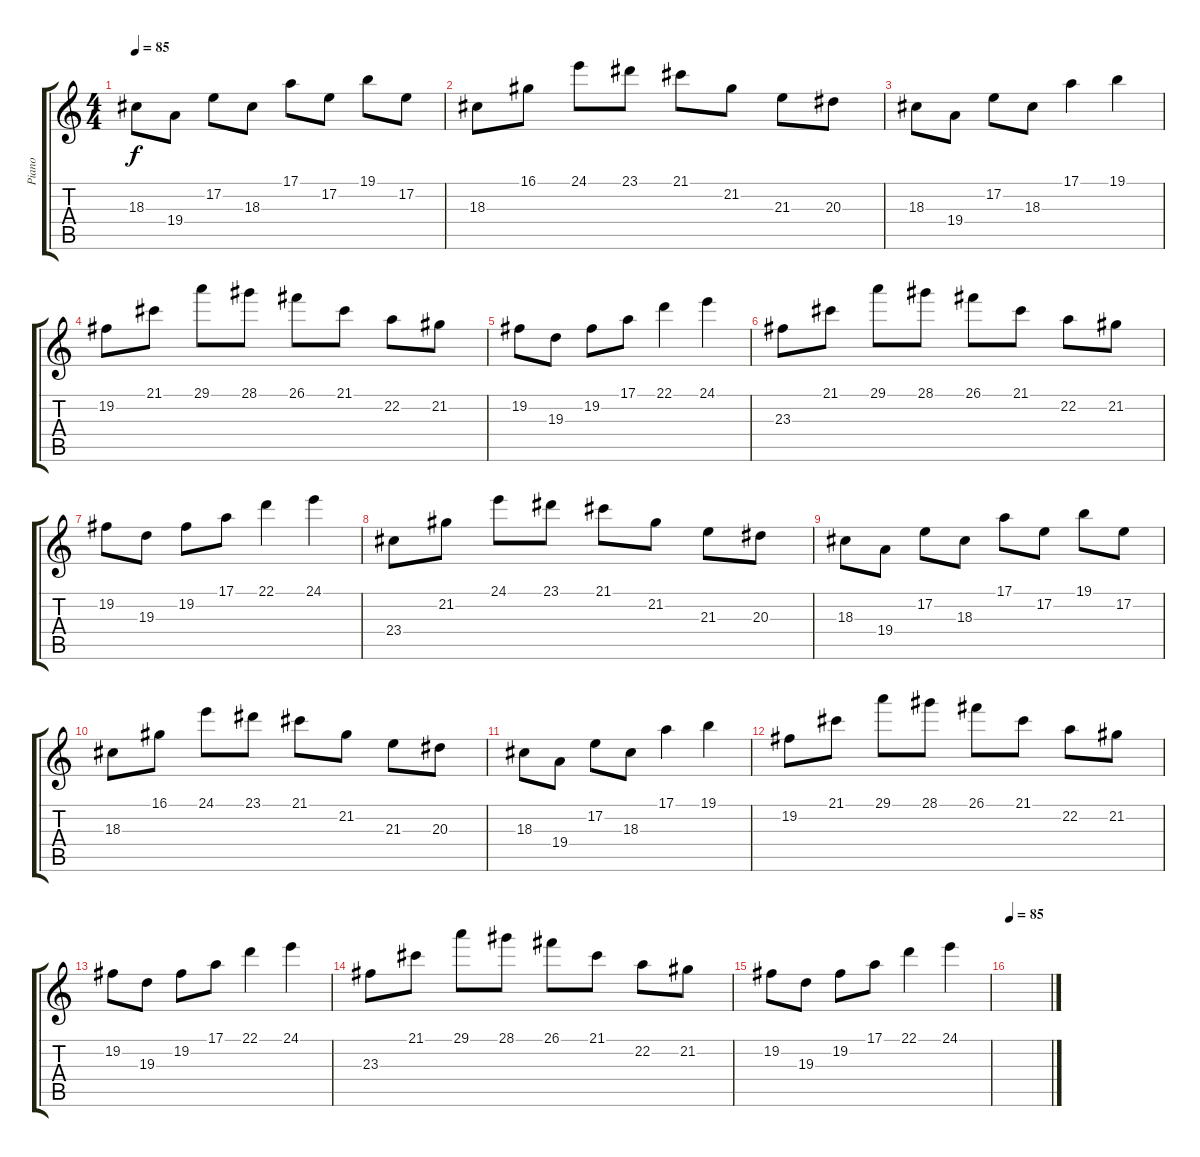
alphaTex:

\track ("Piano" "Piano") {instrument acousticgrandpiano}
\staff {score tabs}
\tuning (E4 B3 G3 D3 A2 E2) {hide}
\ts (4 4)
\tempo 85
\clef g2
\ks c
18.3.8{dy f} 19.4.8 17.2.8 18.3.8 17.1.8 17.2.8 19.1.8 17.2.8 |
18.3.8 16.1.8 24.1.8 23.1.8 21.1.8 21.2.8 21.3.8 20.3.8 |
18.3.8 19.4.8 17.2.8 18.3.8 17.1.4 19.1.4 |
19.2.8 21.1.8 29.1.8 28.1.8 26.1.8 21.1.8 22.2.8 21.2.8 |
19.2.8 19.3.8 19.2.8 17.1.8 22.1.4 24.1.4 |
23.3.8 21.1.8 29.1.8 28.1.8 26.1.8 21.1.8 22.2.8 21.2.8 |
19.2.8 19.3.8 19.2.8 17.1.8 22.1.4 24.1.4 |
23.4.8 21.2.8 24.1.8 23.1.8 21.1.8 21.2.8 21.3.8 20.3.8 |
18.3.8 19.4.8 17.2.8 18.3.8 17.1.8 17.2.8 19.1.8 17.2.8 |
18.3.8 16.1.8 24.1.8 23.1.8 21.1.8 21.2.8 21.3.8 20.3.8 |
18.3.8 19.4.8 17.2.8 18.3.8 17.1.4 19.1.4 |
19.2.8 21.1.8 29.1.8 28.1.8 26.1.8 21.1.8 22.2.8 21.2.8 |
19.2.8 19.3.8 19.2.8 17.1.8 22.1.4 24.1.4 |
23.3.8 21.1.8 29.1.8 28.1.8 26.1.8 21.1.8 22.2.8 21.2.8 |
19.2.8 19.3.8 19.2.8 17.1.8 22.1.4 24.1.4 |
\tempo 85
